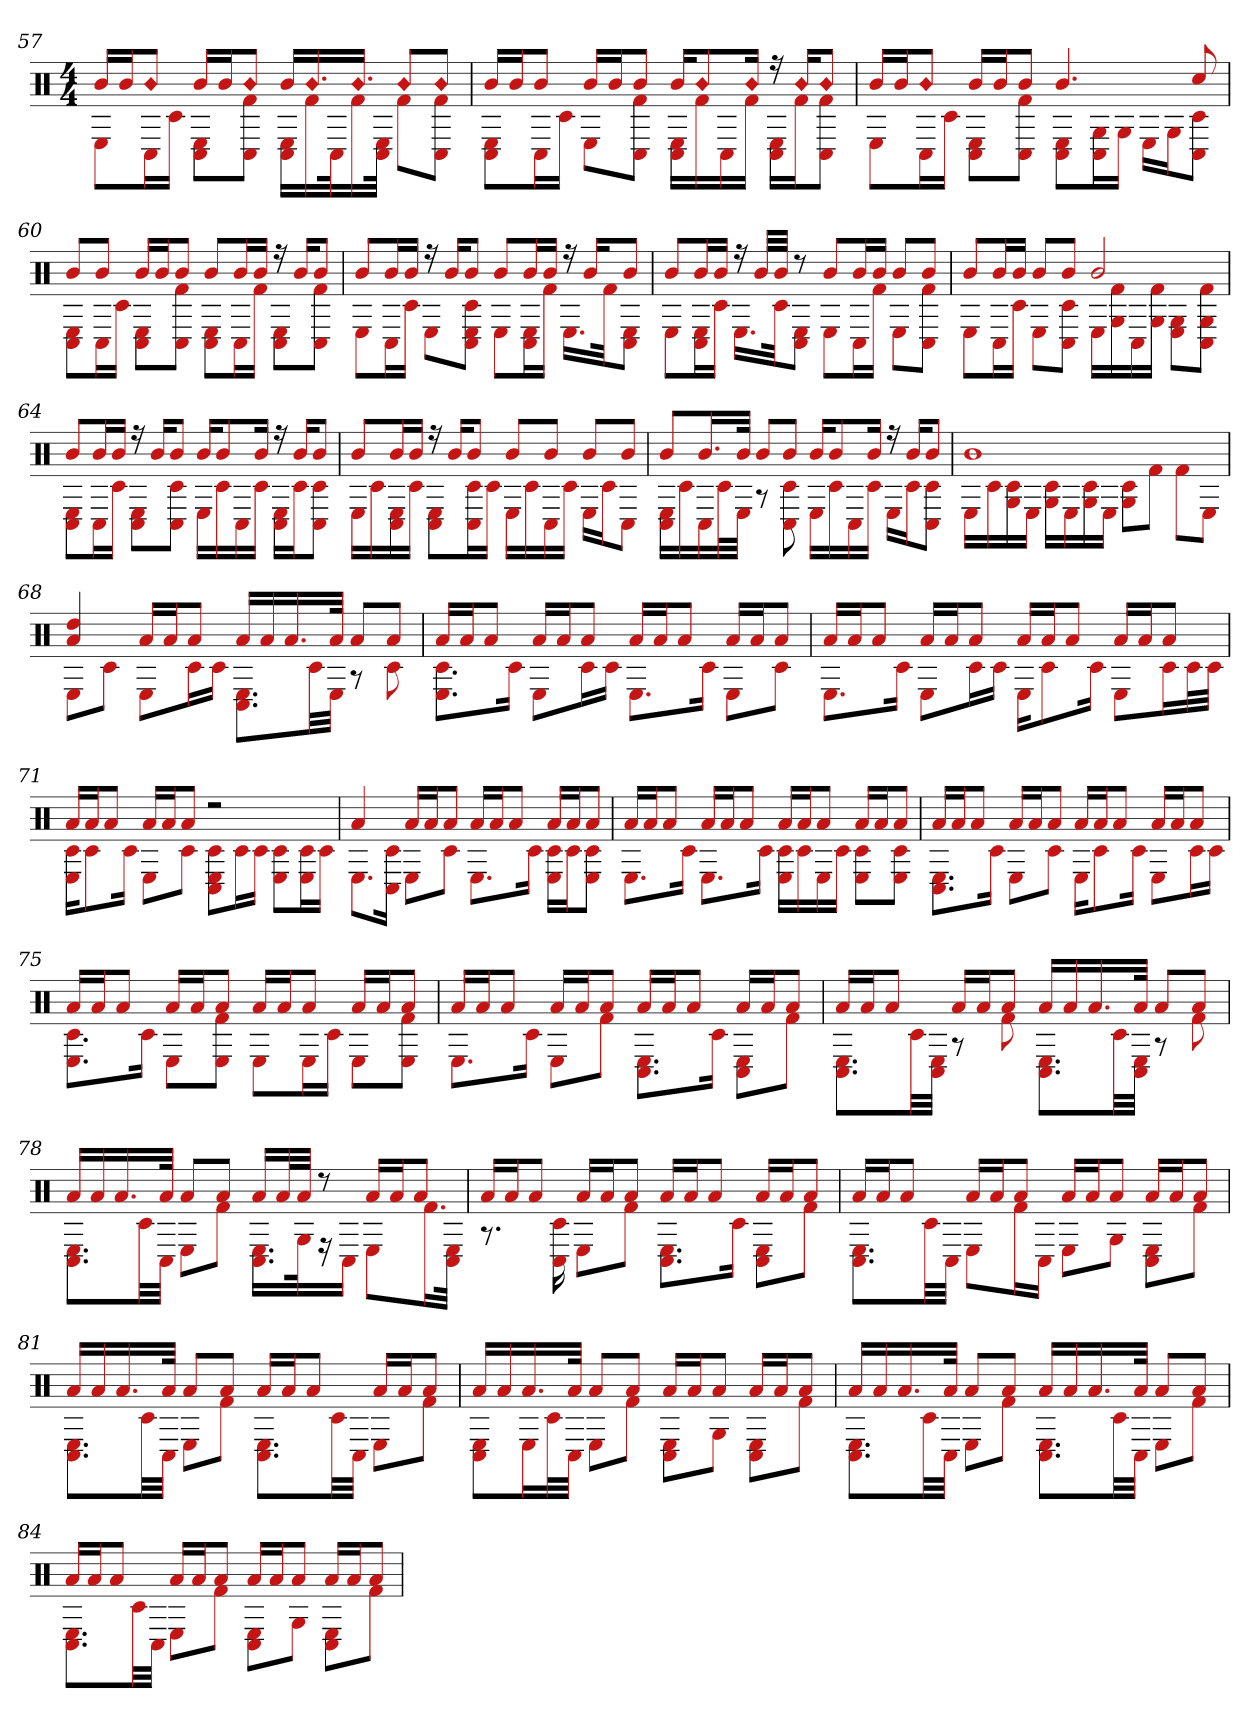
**kern
*part1
*staff1
*clefX
*k[]
*M4/4
=57
*^
16bLL	8EL
16bJ	.
!LO:N:head=diamond	!
8bJ	16C#L
.	16c#JJ
16bLL	8C# 8EL
16bJ	.
!LO:N:head=diamond	!
8bJ	8f# 8C#J
16bLL	16C# 16ELL
!LO:N:head=diamond	!
16.b	16f#
.	32C#k
!LO:N:head=diamond	!
16.bJJ	16f#
.	32E 32C#JJk
!LO:N:head=diamond	!
8bL	8f#L
!LO:N:head=diamond	!
8bJ	8f# 8C#J
=58	=58
16bLL	8C# 8EL
16bJ	.
8bJ	16C#L
.	16c#JJ
16bLL	8EL
16bJ	.
8bJ	8C# 8f#J
16bKL	16C# 16ELL
!LO:N:head=diamond	!
8b	16f#
.	16C#
!LO:N:head=diamond	!
16bJk	16f#JJ
16r	16E 16C#LL
!LO:N:head=diamond	!
16bKL	16f#J
!LO:N:head=diamond	!
8bJ	8f# 8C#J
=59	=59
16bLL	8EL
16bJ	.
!LO:N:head=diamond	!
8bJ	16C#L
.	16c#JJ
16bLL	8E 8C#L
16bJ	.
8bJ	8f# 8C#J
4.b	8C# 8EL
.	16G 16C#L
.	16GJJ
.	16ELL
.	16GJ
8cc#	8c# 8C#J
=60	=60
8bL	8C# 8EL
8bJ	16C#L
.	16c#JJ
16bLL	8E 8C#L
16bJ	.
8bJ	8f# 8C#J
8bL	8E 8C#L
16bL	16C#L
16bJJ	16f#JJ
16r	8E 8C#L
16bKL	.
8bJ	8C# 8f#J
=61	=61
8bL	8EL
16bL	16C#L
16bJJ	16c#JJ
16r	8EL
16bKL	.
8bJ	8C# 8E 8c#J
8bL	8EL
16bL	16C# 16EL
16bJJ	16f#JJ
16r	16.ELL
16bKL	.
.	32f#Jk
8bJ	8C# 8EJ
=62	=62
8bL	8EL
16bL	16C# 16EL
16bJJ	16c#JJ
16r	16.ELL
32bLLL	.
32bJJJ	32c#Jk
8r	8E 8C#J
8bL	8EL
16bL	16C#L
16bJJ	16f#JJ
8bL	8EL
8bJ	8f# 8C#J
=63	=63
8bL	8EL
16bL	16C#L
16bJJ	16c#JJ
8bL	8EL
8bJ	8c# 8C#J
2b	16ELL
.	16f# 16G
.	16C#
.	16G 16f#JJ
.	8E 8GL
.	8f# 8G 8C#J
=64	=64
8bL	8E 8C#L
16bL	16C#L
16bJJ	16c#JJ
16r	8E 8C#L
16bKL	.
8bJ	8C# 8c#J
16bKL	16ELL
8b	16c#
.	16C#
16bJk	16c#JJ
16r	16E 16C#LL
16bKL	16c#J
8bJ	8c# 8C#J
=65	=65
8bL	16ELL
.	16c#
16bL	16C# 16E
16bJJ	16c#JJ
16r	8C# 8EL
16bKL	.
8bJ	16C# 16c#L
.	16c#JJ
8bL	16ELL
.	16c#
8bJ	16C#
.	16c#JJ
8bL	16ELL
.	16c#J
8bJ	8C#J
=66	=66
8bL	16C# 16ELL
.	16c#
16.bL	16C#
.	32c#L
32bJJk	32EJJJ
8bL	8r
8bJ	8C# 8c#
16bKL	16ELL
8b	16c#
.	16C#
16bJk	16c#JJ
16r	16ELL
16bKL	16c#J
8bJ	8c# 8C#J
=67	=67
1b	16ELL
.	16c#
.	16c# 16G
.	16EJJ
.	16c# 16GLL
.	16E
.	16c# 16G
.	16EJJ
.	8G 8c#L
.	8f#J
.	8f#L
.	8EJ
=68	=68
4a 4dd	8EL
.	8c#J
16aLL	8EL
16aJ	.
8aJ	16c#L
.	16c#JJ
16aLL	8.C# 8.EL
16a	.
16.a	.
.	32c#LL
32aJJk	32EJJJ
8aL	8r
8aJ	8c#
=69	=69
16aLL	8.E 8.c#L
16aJ	.
8aJ	.
.	16c#Jk
16aLL	8EL
16aJ	.
8aJ	16c#L
.	16c#JJ
16aLL	8.EL
16aJ	.
8aJ	.
.	16c#Jk
16aLL	8EL
16aJ	.
8aJ	8c#J
=70	=70
16aLL	8.EL
16aJ	.
8aJ	.
.	16c#Jk
16aLL	8EL
16aJ	.
8aJ	16c#L
.	16c#JJ
16aLL	16EKL
16aJ	8c#
8aJ	.
.	16c#Jk
16aLL	8EL
16aJ	.
8aJ	16c#L
.	32c#L
.	32c#JJJ
=71	=71
16aLL	16E 16c#KL
16aJ	8c#
8aJ	.
.	16c#Jk
16aLL	8EL
16aJ	.
8aJ	8c#J
2r	8C# 8E 8c#L
.	16c#L
.	16c#JJ
.	8E 8c#L
.	16E 16c#L
.	16c#JJ
=72	=72
4a	8.EL
.	16c# 16C#Jk
16aLL	8EL
16aJ	.
8aJ	8c#J
16aLL	8.EL
16aJ	.
8aJ	.
.	16c#Jk
16aLL	16E 16c#LL
16aJ	16c#J
8aJ	8E 8c#J
=73	=73
16aLL	8.EL
16aJ	.
8aJ	.
.	16c#Jk
16aLL	8.EL
16aJ	.
8aJ	.
.	16c#Jk
16aLL	16E 16c#LL
16aJ	16c#
8aJ	16E
.	16c#JJ
16aLL	8E 8c#L
16aJ	.
8aJ	8E 8c#J
=74	=74
16aLL	8.C# 8.EL
16aJ	.
8aJ	.
.	16c#Jk
16aLL	8EL
16aJ	.
8aJ	8c#J
16aLL	16EKL
16aJ	8c#
8aJ	.
.	16c#Jk
16aLL	8EL
16aJ	.
8aJ	16c#L
.	16c#JJ
=75	=75
16aLL	8.E 8.c#L
16aJ	.
8aJ	.
.	16c#Jk
16aLL	8EL
16aJ	.
8aJ	8f# 8EJ
16aLL	8EL
16aJ	.
8aJ	16EL
.	16c#JJ
16aLL	8EL
16aJ	.
8aJ	8f# 8EJ
=76	=76
16aLL	8.EL
16aJ	.
8aJ	.
.	16c#Jk
16aLL	8EL
16aJ	.
8aJ	8f#J
16aLL	8.C# 8.EL
16aJ	.
8aJ	.
.	16c#Jk
16aLL	8C# 8EL
16aJ	.
8aJ	8f#J
=77	=77
16aLL	8.C# 8.EL
16aJ	.
8aJ	.
.	32c#LL
.	32C# 32EJJJ
16aLL	8r
16aJ	.
8aJ	8f#
16aLL	8.C# 8.EL
16a	.
16.a	.
.	32c#LL
32aJJk	32C# 32EJJJ
8aL	8r
8aJ	8f#
=78	=78
16aLL	8.C# 8.EL
16a	.
16.a	.
.	32c#LL
32aJJk	32C#JJJ
8aL	8EL
8aJ	8f#J
16aLL	16.C# 16.ELL
32aL	.
32aJJJ	32Gk
8r	16r
.	16C#JJ
16aLL	8EL
16aJ	.
8aJ	16.f#L
.	32C# 32EJJk
=79	=79
16aLL	8.r
16aJ	.
8aJ	.
.	16c# 16C#
16aLL	8EL
16aJ	.
8aJ	8f#J
16aLL	8.C# 8.EL
16aJ	.
8aJ	.
.	16c#Jk
16aLL	8C# 8EL
16aJ	.
8aJ	8f#J
=80	=80
16aLL	8.C# 8.EL
16aJ	.
8aJ	.
.	32c#LL
.	32C#JJJ
16aLL	8EL
16aJ	.
8aJ	16f#L
.	16C#JJ
16aLL	8EL
16aJ	.
8aJ	8GJ
16aLL	8C# 8EL
16aJ	.
8aJ	8f#J
=81	=81
16aLL	8.C# 8.EL
16a	.
16.a	.
.	32c#LL
32aJJk	32C#JJJ
8aL	8EL
8aJ	8f#J
16aLL	8.C# 8.EL
16aJ	.
8aJ	.
.	32c#LL
.	32C#JJJ
16aLL	8EL
16aJ	.
8aJ	8f#J
=82	=82
16aLL	8C# 8EL
16a	.
16.a	16EL
.	32c#L
32aJJk	32C#JJJ
8aL	8EL
8aJ	8f#J
16aLL	8C# 8EL
16aJ	.
8aJ	8GJ
16aLL	8C# 8EL
16aJ	.
8aJ	8f#J
=83	=83
16aLL	8.C# 8.EL
16a	.
16.a	.
.	32c#LL
32aJJk	32C#JJJ
8aL	8EL
8aJ	8f#J
16aLL	8.C# 8.EL
16a	.
16.a	.
.	32c#LL
32aJJk	32C#JJJ
8aL	8EL
8aJ	8f#J
=84	=84
16aLL	8.C# 8.EL
16aJ	.
8aJ	.
.	32c#LL
.	32C#JJJ
16aLL	8EL
16aJ	.
8aJ	8f#J
16aLL	8C# 8EL
16aJ	.
8aJ	8GJ
16aLL	8C# 8EL
16aJ	.
8aJ	8f#J
*v	*v
=
*-
